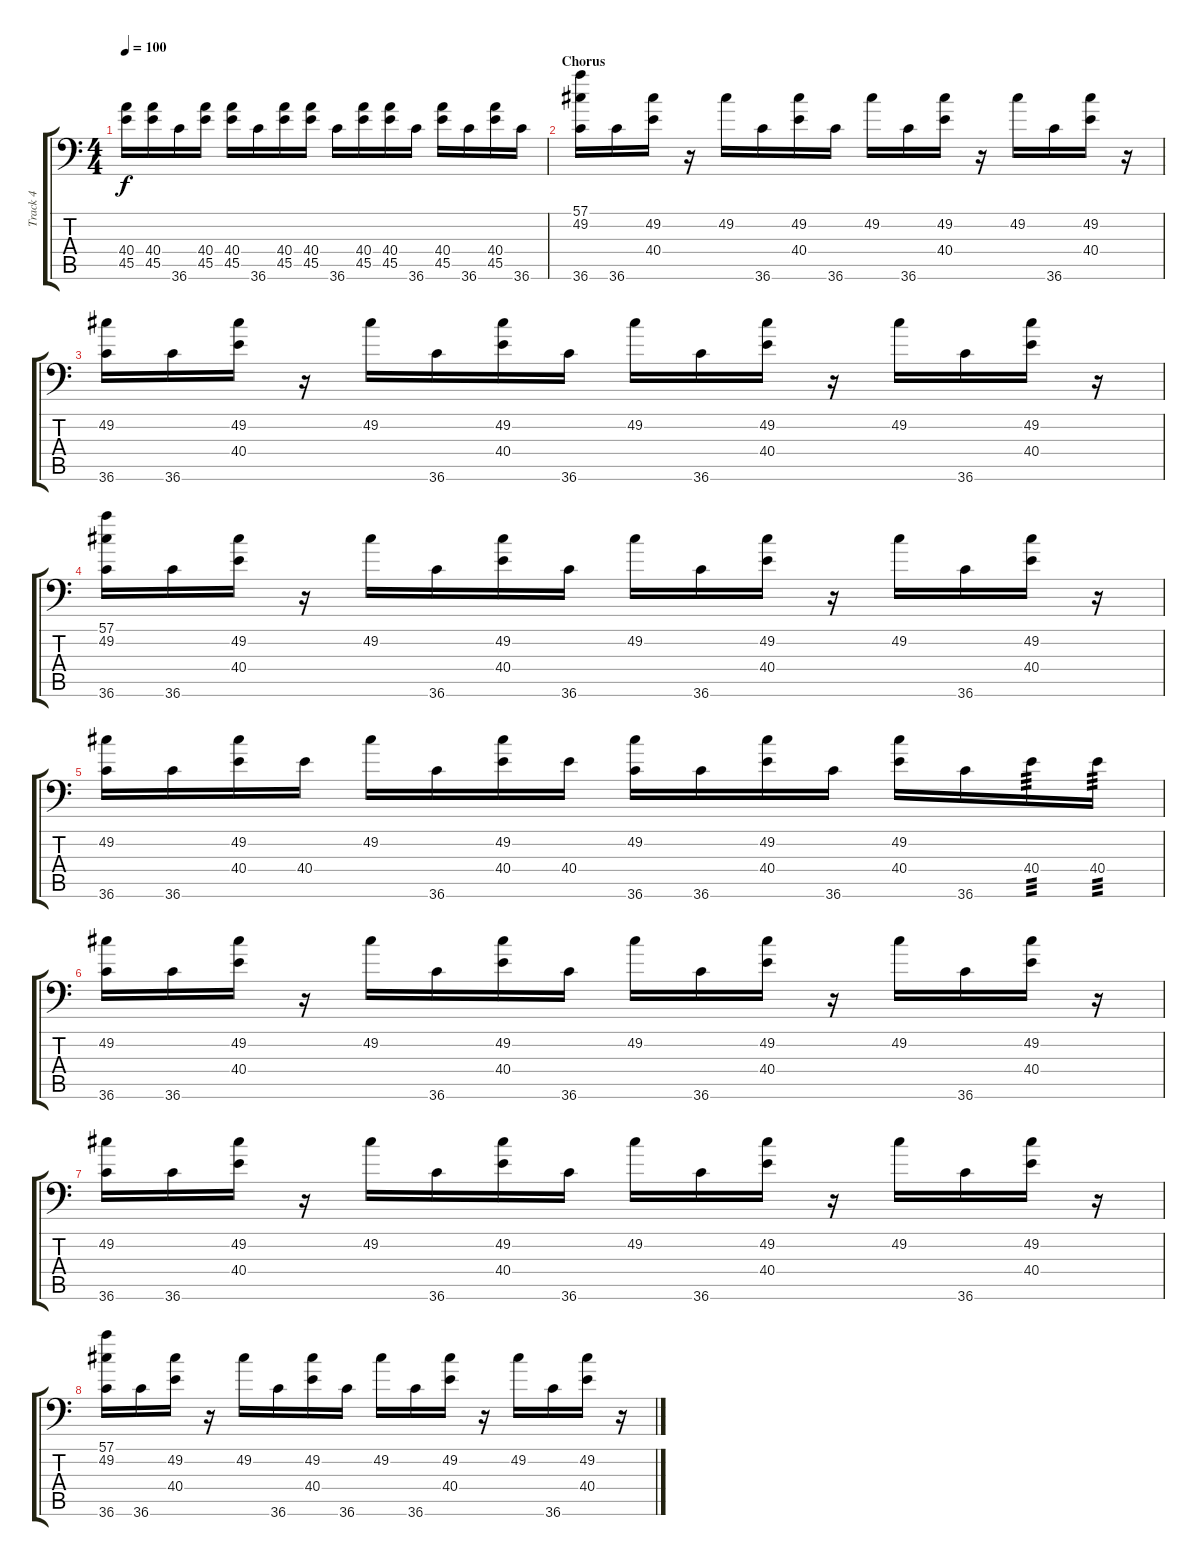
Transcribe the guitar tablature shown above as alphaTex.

\track ("Track 4" "Track 4") {instrument acousticgrandpiano}
\staff {score tabs}
\tuning (C-1 C-1 C-1 C-1 C-1 C-1) {hide}
\ts (4 4)
\tempo 100
\clef f4
\ks c
(40.4 45.5).16{dy f} (40.4 45.5).16 36.6.16 (40.4 45.5).16 (40.4 45.5).16 36.6.16 (40.4 45.5).16 (40.4 45.5).16 36.6.16 (40.4 45.5).16 (40.4 45.5).16 36.6.16 (40.4 45.5).16 36.6.16 (40.4 45.5).16 36.6.16 |
\section ("" "Chorus")
(57.1 49.2 36.6).16 36.6.16 (49.2 40.4).16 r.16 49.2.16 36.6.16 (49.2 40.4).16 36.6.16 49.2.16 36.6.16 (49.2 40.4).16 r.16 49.2.16 36.6.16 (49.2 40.4).16 r.16 |
(49.2 36.6).16 36.6.16 (49.2 40.4).16 r.16 49.2.16 36.6.16 (49.2 40.4).16 36.6.16 49.2.16 36.6.16 (49.2 40.4).16 r.16 49.2.16 36.6.16 (49.2 40.4).16 r.16 |
(57.1 49.2 36.6).16 36.6.16 (49.2 40.4).16 r.16 49.2.16 36.6.16 (49.2 40.4).16 36.6.16 49.2.16 36.6.16 (49.2 40.4).16 r.16 49.2.16 36.6.16 (49.2 40.4).16 r.16 |
(49.2 36.6).16 36.6.16 (49.2 40.4).16 40.4.16 49.2.16 36.6.16 (49.2 40.4).16 40.4.16 (49.2 36.6).16 36.6.16 (49.2 40.4).16 36.6.16 (49.2 40.4).16 36.6.16 40.4.16{tp 3} 40.4.16{tp 3} |
(49.2 36.6).16 36.6.16 (49.2 40.4).16 r.16 49.2.16 36.6.16 (49.2 40.4).16 36.6.16 49.2.16 36.6.16 (49.2 40.4).16 r.16 49.2.16 36.6.16 (49.2 40.4).16 r.16 |
(49.2 36.6).16 36.6.16 (49.2 40.4).16 r.16 49.2.16 36.6.16 (49.2 40.4).16 36.6.16 49.2.16 36.6.16 (49.2 40.4).16 r.16 49.2.16 36.6.16 (49.2 40.4).16 r.16 |
(57.1 49.2 36.6).16 36.6.16 (49.2 40.4).16 r.16 49.2.16 36.6.16 (49.2 40.4).16 36.6.16 49.2.16 36.6.16 (49.2 40.4).16 r.16 49.2.16 36.6.16 (49.2 40.4).16 r.16
